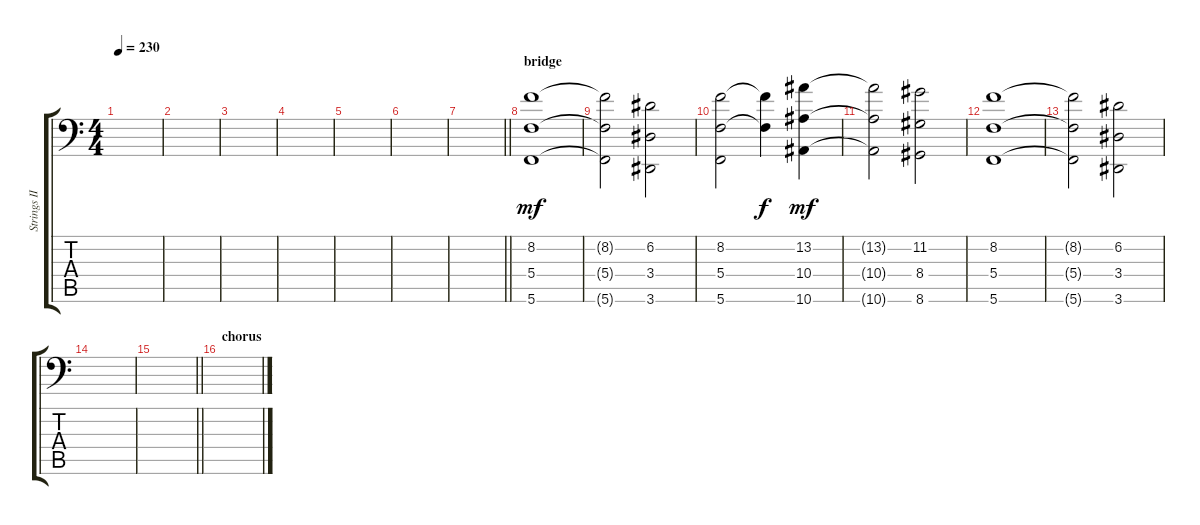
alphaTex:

\track ("Strings III" "Strings II") {instrument contrabass}
\staff {score tabs}
\tuning (D3 A2 F2 C2 G1 C1) {hide}
\ts (4 4)
\tempo 230
\clef f4
\ks c
|
|
|
|
|
|
\barLineRight lightlight
|
\section ("" "bridge")
(8.2 5.4 5.6).1{dy mf} |
(8.2{t} 5.4{t} 5.6{t}).2 (6.2 3.4 3.6).2 |
(8.2 5.4 5.6).2 (8.2{t} 5.4{t}).4{dy f} (13.2 10.4 10.6).4{dy mf} |
(13.2{t} 10.4{t} 10.6{t}).2 (11.2 8.4 8.6).2 |
(8.2 5.4 5.6).1 |
(8.2{t} 5.4{t} 5.6{t}).2 (6.2 3.4 3.6).2 |
|
\barLineRight lightlight
|
\section ("" "chorus")
